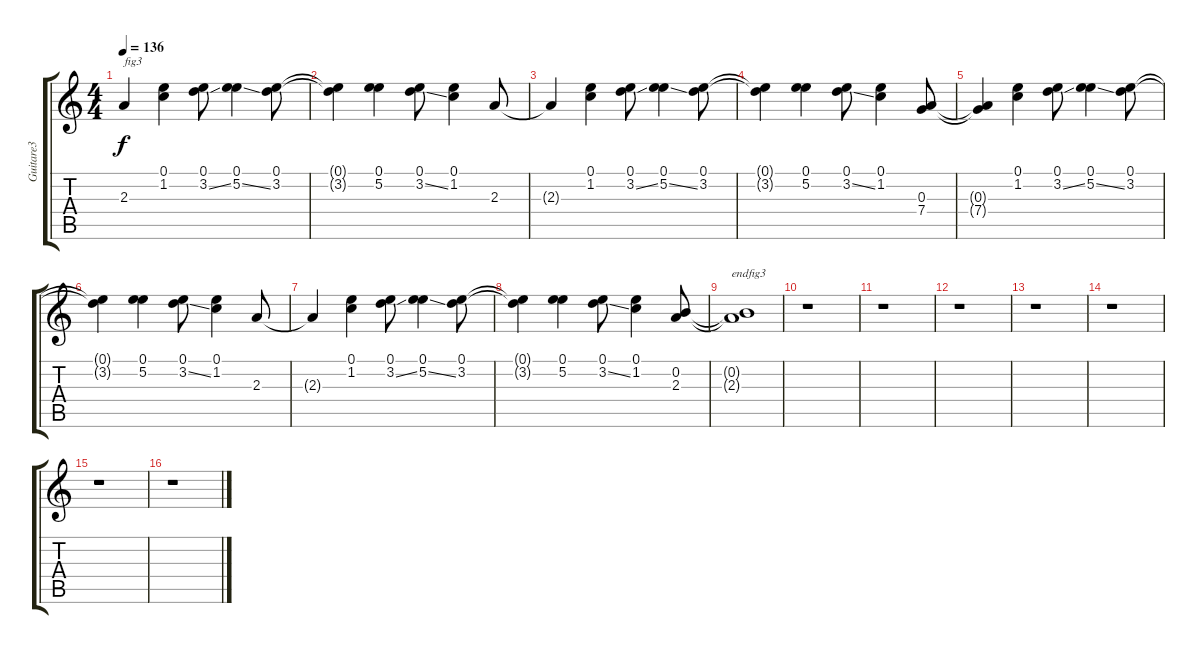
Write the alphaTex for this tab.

\track ("Guitare3" "Guitare3") {instrument electricguitarclean}
\staff {score tabs}
\tuning (E4 B3 G3 D3 A2 E2) {hide}
\ts (4 4)
\tempo 136
\clef g2
\ks c
2.3{t}.4{txt "fig3" dy f} (0.1 1.2).4 (0.1 3.2{ss}).8 (0.1 5.2{ss}).4 (0.1 3.2).8 |
(0.1{t} 3.2{t}).4 (0.1 5.2).4 (0.1 3.2{ss}).8 (0.1 1.2).4 2.3.8 |
2.3{t}.4 (0.1 1.2).4 (0.1 3.2{ss}).8 (0.1 5.2{ss}).4 (0.1 3.2).8 |
(0.1{t} 3.2{t}).4 (0.1 5.2).4 (0.1 3.2{ss}).8 (0.1 1.2).4 (0.3 7.4).8 |
(0.3{t} 7.4{t}).4 (0.1 1.2).4 (0.1 3.2{ss}).8 (0.1 5.2{ss}).4 (0.1 3.2).8 |
(0.1{t} 3.2{t}).4 (0.1 5.2).4 (0.1 3.2{ss}).8 (0.1 1.2).4 2.3.8 |
2.3{t}.4 (0.1 1.2).4 (0.1 3.2{ss}).8 (0.1 5.2{ss}).4 (0.1 3.2).8 |
(0.1{t} 3.2{t}).4 (0.1 5.2).4 (0.1 3.2{ss}).8 (0.1 1.2).4 (0.2 2.3).8 |
(0.2{t} 2.3{t}).1{txt "endfig3"} |
r.1 |
r.1 |
r.1 |
r.1 |
r.1 |
r.1 |
r.1
